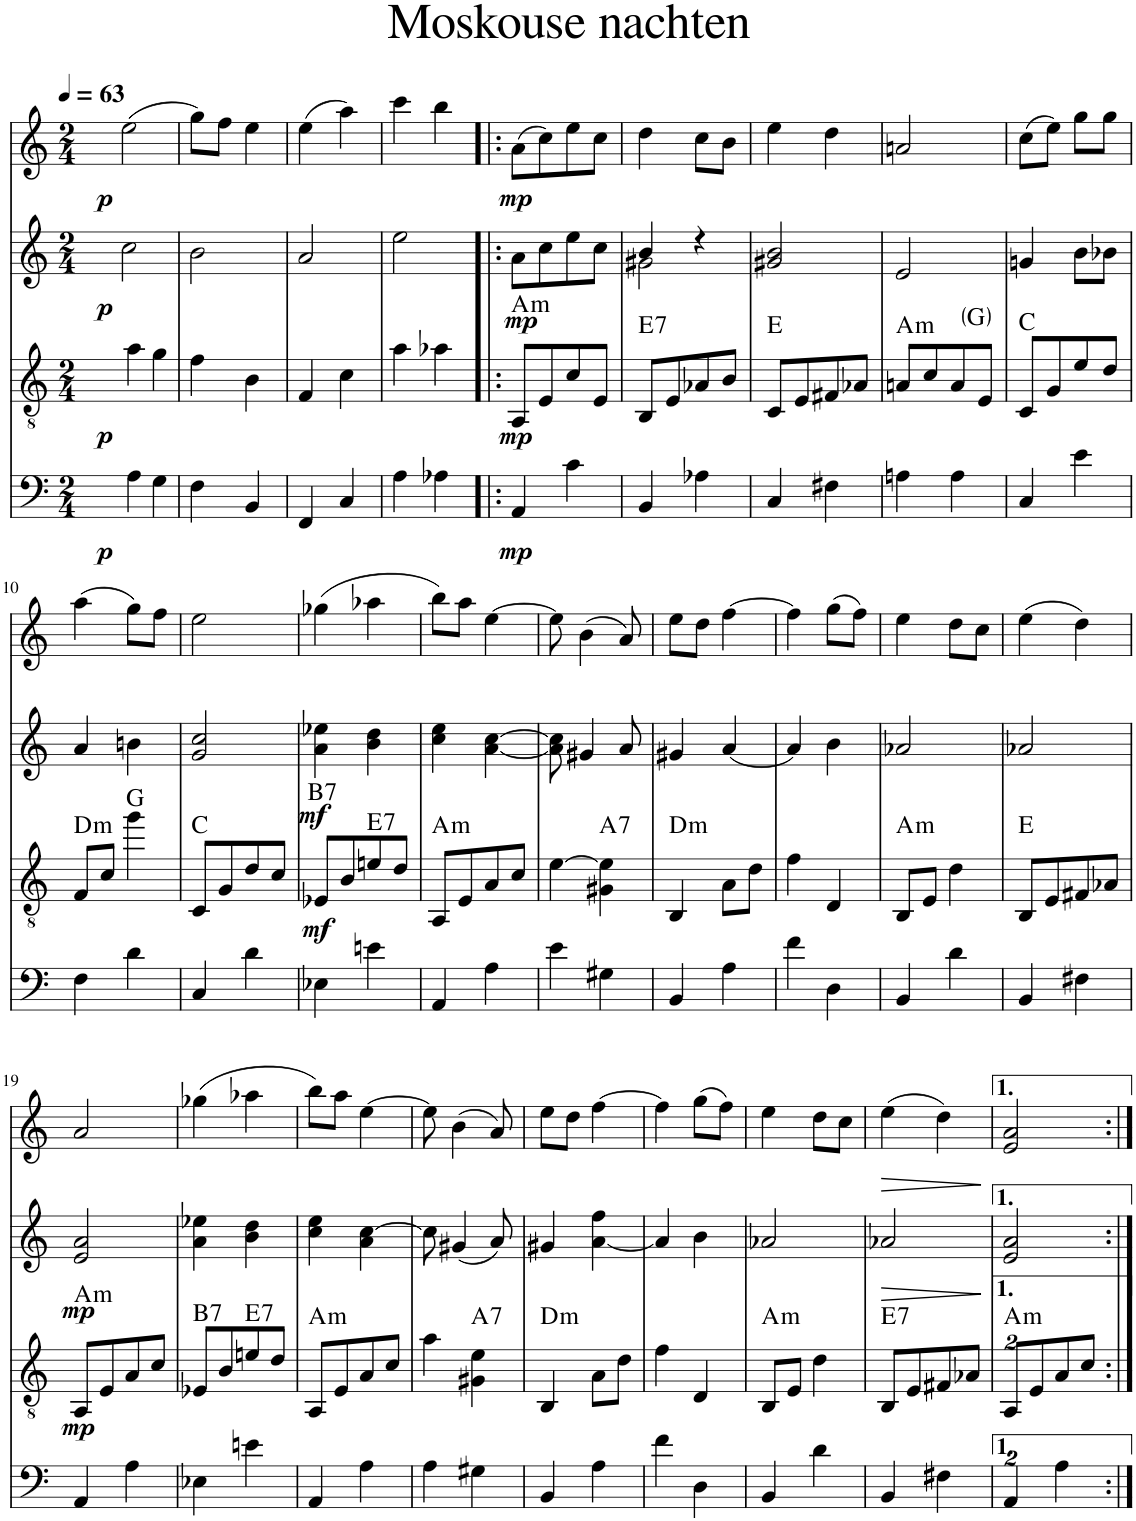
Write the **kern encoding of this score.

**kern	**dynam	**kern	**dynam	**harte	**kern	**dynam	**kern	**dynam
*part4	*part4	*part3	*part3	*part3	*part2	*part2	*part1	*part1
*staff4	*staff4	*staff3	*staff3	*	*staff2	*staff2	*staff1	*staff1
*I"Cello	*	*I"Akoestische gitaar	*	*	*I"Accordeon	*	*I"Viool	*
*	*	*I'Ac Gtr	*	*	*I'Acc	*	*	*
*clefF4	*	*clefGv2	*	*	*clefG2	*	*clefG2	*
*k[]	*	*k[]	*	*	*k[]	*	*k[]	*
*M2/4	*	*M2/4	*	*	*M2/4	*	*M2/4	*
*MM63	*	*MM63	*	*	*MM63	*	*MM63	*
=1	=1	=1	=1	=1	=1	=1	=1	=1
!	!LO:DY:b	!	!LO:DY:b	!	!	!LO:DY:b	!	!LO:DY:b
4A\	p	4a\	p	.	2cc\	p	(2ee\	p
4G\	.	4g\	.	.	.	.	.	.
=2	=2	=2	=2	=2	=2	=2	=2	=2
4F\	.	4f\	.	.	2b\	.	8gg\L)	.
.	.	.	.	.	.	.	8ff\J	.
4BB/	.	4B\	.	.	.	.	4ee\	.
=3	=3	=3	=3	=3	=3	=3	=3	=3
4FF/	.	4F/	.	.	2a/	.	(4ee\	.
4C/	.	4c\	.	.	.	.	4aa\)	.
=4	=4	=4	=4	=4	=4	=4	=4	=4
4A\	.	4a\	.	.	2ee\	.	4ccc\	.
4A-X\	.	4a-X\	.	.	.	.	4bb\	.
=5!|:	=5!|:	=5!|:	=5!|:	=5!|:	=5!|:	=5!|:	=5!|:	=5!|:
!	!LO:DY:a	!	!	!	!	!	!	!
!	!LO:DY:n=1:b	!	!LO:DY:a	!LO:H:kt=m	!	!	!	!LO:DY:b
4AA/	mp mp	8AA/L	mp	A:min	8a\L	.	(>8a\L	mp
.	.	8E/	.	.	8cc\	.	8cc\)	.
4c\	.	8c/	.	.	8ee\	.	8ee\	.
.	.	8E/J	.	.	8cc\J	.	8cc\J	.
=6	=6	=6	=6	=6	=6	=6	=6	=6
*	*	*	*	*	*^	*	*	*
!	!	!	!	!LO:H:kt=7	!	!	!	!	!
4BB/	.	8BB/L	.	E:7	4b/	2g#X\	.	4dd\	.
.	.	8E/	.	.	.	.	.	.	.
4A-X\	.	8A-X/	.	.	4r	.	.	8cc\L	.
.	.	8B/J	.	.	.	.	.	8b\J	.
*	*	*	*	*	*v	*v	*	*	*
=7	=7	=7	=7	=7	=7	=7	=7	=7
4C/	.	8C/L	.	E:maj	2g#X/ 2b/	.	4ee\	.
.	.	8E/	.	.	.	.	.	.
4F#X\	.	8F#X/	.	.	.	.	4dd\	.
.	.	8A-X/J	.	.	.	.	.	.
=8	=8	=8	=8	=8	=8	=8	=8	=8
!	!	!	!	!LO:H:kt=m	!	!	!	!
4An\	.	8An/L	.	A:min	2e/	.	2an/	.
.	.	8c/	.	.	.	.	.	.
4A\	.	8A/	.	.	.	.	.	.
.	.	8E/J	.	G:maj	.	.	.	.
=9	=9	=9	=9	=9	=9	=9	=9	=9
4C/	.	8C/L	.	C:maj	4gn/	.	(8cc\L	.
.	.	8G/	.	.	.	.	8ee\J)	.
4e\	.	8e/	.	.	8b\L	.	8gg\L	.
.	.	8d/J	.	.	8b-X\J	.	8gg\J	.
!!LO:LB:g=z
=10	=10	=10	=10	=10	=10	=10	=10	=10
!	!	!	!	!LO:H:kt=m	!	!	!	!
4F\	.	8F/L	.	D:min	4a/	.	(4aa\	.
.	.	8c/J	.	.	.	.	.	.
4d\	.	4gg\	.	G:maj	4bn\	.	8gg\L)	.
.	.	.	.	.	.	.	8ff\J	.
=11	=11	=11	=11	=11	=11	=11	=11	=11
4C/	.	8C/L	.	C:maj	2g/ 2cc/	.	2ee\	.
.	.	8G/	.	.	.	.	.	.
4d\	.	8d/	.	.	.	.	.	.
.	.	8c/J	.	.	.	.	.	.
=12	=12	=12	=12	=12	=12	=12	=12	=12
!	!LO:DY:a	!	!LO:DY:a	!LO:H:kt=7	!	!	!	!
4E-X\	mf	8E-X/L	mf	B:7	4a\ 4ee-X\	.	(4gg-X\	.
.	.	8B/	.	.	.	.	.	.
!	!	!	!	!LO:H:kt=7	!	!	!	!
4en\	.	8en/	.	E:7	4b\ 4dd\	.	4aa-X\	.
.	.	8d/J	.	.	.	.	.	.
=13	=13	=13	=13	=13	=13	=13	=13	=13
!	!	!	!	!LO:H:kt=m	!	!	!	!
4AA/	.	8AA/L	.	A:min	4cc\ 4ee\	.	8bb\L)	.
.	.	8E/	.	.	.	.	8aa\J	.
4A\	.	8A/	.	.	[4a\ [4cc\	.	[4ee\	.
.	.	8c/J	.	.	.	.	.	.
=14	=14	=14	=14	=14	=14	=14	=14	=14
4e\	.	[4e\	.	.	8a\] 8cc\]	.	8ee\]	.
.	.	.	.	.	4g#X/	.	(4b\	.
!	!	!	!	!LO:H:kt=7	!	!	!	!
4G#X\	.	4G#X\ 4e\]	.	A:7	.	.	.	.
.	.	.	.	.	8a/	.	8a/)	.
=15	=15	=15	=15	=15	=15	=15	=15	=15
!	!	!	!	!LO:H:kt=m	!	!	!	!
4BB/	.	4BB/	.	D:min	4g#X/	.	8ee\L	.
.	.	.	.	.	.	.	8dd\J	.
4A\	.	8A\L	.	.	[<4a/	.	[4ff\	.
.	.	8d\J	.	.	.	.	.	.
=16	=16	=16	=16	=16	=16	=16	=16	=16
4f\	.	4f\	.	.	4a/]	.	4ff\]	.
4D\	.	4D/	.	.	4b\	.	(8gg\L	.
.	.	.	.	.	.	.	8ff\J)	.
=17	=17	=17	=17	=17	=17	=17	=17	=17
!	!	!	!	!LO:H:kt=m	!	!	!	!
4BB/	.	8BB/L	.	A:min	2a-X/	.	4ee\	.
.	.	8E/J	.	.	.	.	.	.
4d\	.	4d\	.	.	.	.	8dd\L	.
.	.	.	.	.	.	.	8cc\J	.
=18	=18	=18	=18	=18	=18	=18	=18	=18
4BB/	.	8BB/L	.	E:maj	2a-X/	.	(4ee\	.
.	.	8E/	.	.	.	.	.	.
4F#X\	.	8F#X/	.	.	.	.	4dd\)	.
.	.	8A-X/J	.	.	.	.	.	.
!!LO:LB:g=z
=19	=19	=19	=19	=19	=19	=19	=19	=19
!	!LO:DY:a	!	!LO:DY:a	!LO:H:kt=m	!	!	!	!
4AA/	mp	8AA/L	mp	A:min	2e/ 2a/	.	2a/	.
.	.	8E/	.	.	.	.	.	.
4A\	.	8A/	.	.	.	.	.	.
.	.	8c/J	.	.	.	.	.	.
=20	=20	=20	=20	=20	=20	=20	=20	=20
!	!	!	!	!LO:H:kt=7	!	!	!	!
4E-X\	.	8E-X/L	.	B:7	4a\ 4ee-X\	.	(4gg-X\	.
.	.	8B/	.	.	.	.	.	.
!	!	!	!	!LO:H:kt=7	!	!	!	!
4en\	.	8en/	.	E:7	4b\ 4dd\	.	4aa-X\	.
.	.	8d/J	.	.	.	.	.	.
=21	=21	=21	=21	=21	=21	=21	=21	=21
!	!	!	!	!LO:H:kt=m	!	!	!	!
4AA/	.	8AA/L	.	A:min	4cc\ 4ee\	.	8bb\L)	.
.	.	8E/	.	.	.	.	8aa\J	.
4A\	.	8A/	.	.	4a\ [>4cc\	.	[4ee\	.
.	.	8c/J	.	.	.	.	.	.
=22	=22	=22	=22	=22	=22	=22	=22	=22
4A\	.	4a\	.	.	8cc\]	.	8ee\]	.
.	.	.	.	.	(4g#X/	.	(4b\	.
!	!	!	!	!LO:H:kt=7	!	!	!	!
4G#X\	.	4G#X\ 4e\	.	A:7	.	.	.	.
.	.	.	.	.	8a/)	.	8a/)	.
=23	=23	=23	=23	=23	=23	=23	=23	=23
!	!	!	!	!LO:H:kt=m	!	!	!	!
4BB/	.	4BB/	.	D:min	4g#X/	.	8ee\L	.
.	.	.	.	.	.	.	8dd\J	.
4A\	.	8A\L	.	.	[<4a\ 4ff\	.	[4ff\	.
.	.	8d\J	.	.	.	.	.	.
=24	=24	=24	=24	=24	=24	=24	=24	=24
4f\	.	4f\	.	.	4a/]	.	4ff\]	.
4D\	.	4D/	.	.	4b\	.	(8gg\L	.
.	.	.	.	.	.	.	8ff\J)	.
=25	=25	=25	=25	=25	=25	=25	=25	=25
!	!	!	!	!LO:H:kt=m	!	!	!	!
4BB/	.	8BB/L	.	A:min	2a-X/	.	4ee\	.
.	.	8E/J	.	.	.	.	.	.
4d\	.	4d\	.	.	.	.	8dd\L	.
.	.	.	.	.	.	.	8cc\J	.
=26	=26	=26	=26	=26	=26	=26	=26	=26
!	!	!	!	!LO:H:kt=7	!	!LO:HP:b	!	!LO:HP:b
4BB/	.	8BB/L	.	E:7	2a-X/	>	(4ee\	>
.	.	8E/	.	.	.	.	.	.
4F#X\	.	8F#X/	.	.	.	.	4dd\)	.
.	.	8A-X/J	.	.	.	.	.	.
.	.	.	.	.	.	]	.	]
=27	=27	=27	=27	=27	=27	=27	=27	=27
!	!	!	!	!LO:H:kt=m	!	!	!	!
4AA/	.	8AA/L	.	A:min	2e/ 2a/	.	2e/ 2a/	.
.	.	8E/	.	.	.	.	.	.
4A\	.	8A/	.	.	.	.	.	.
.	.	8c/J	.	.	.	.	.	.
=:|!	=:|!	=:|!	=:|!	=:|!	=:|!	=:|!	=:|!	=:|!
*-	*-	*-	*-	*-	*-	*-	*-	*-
